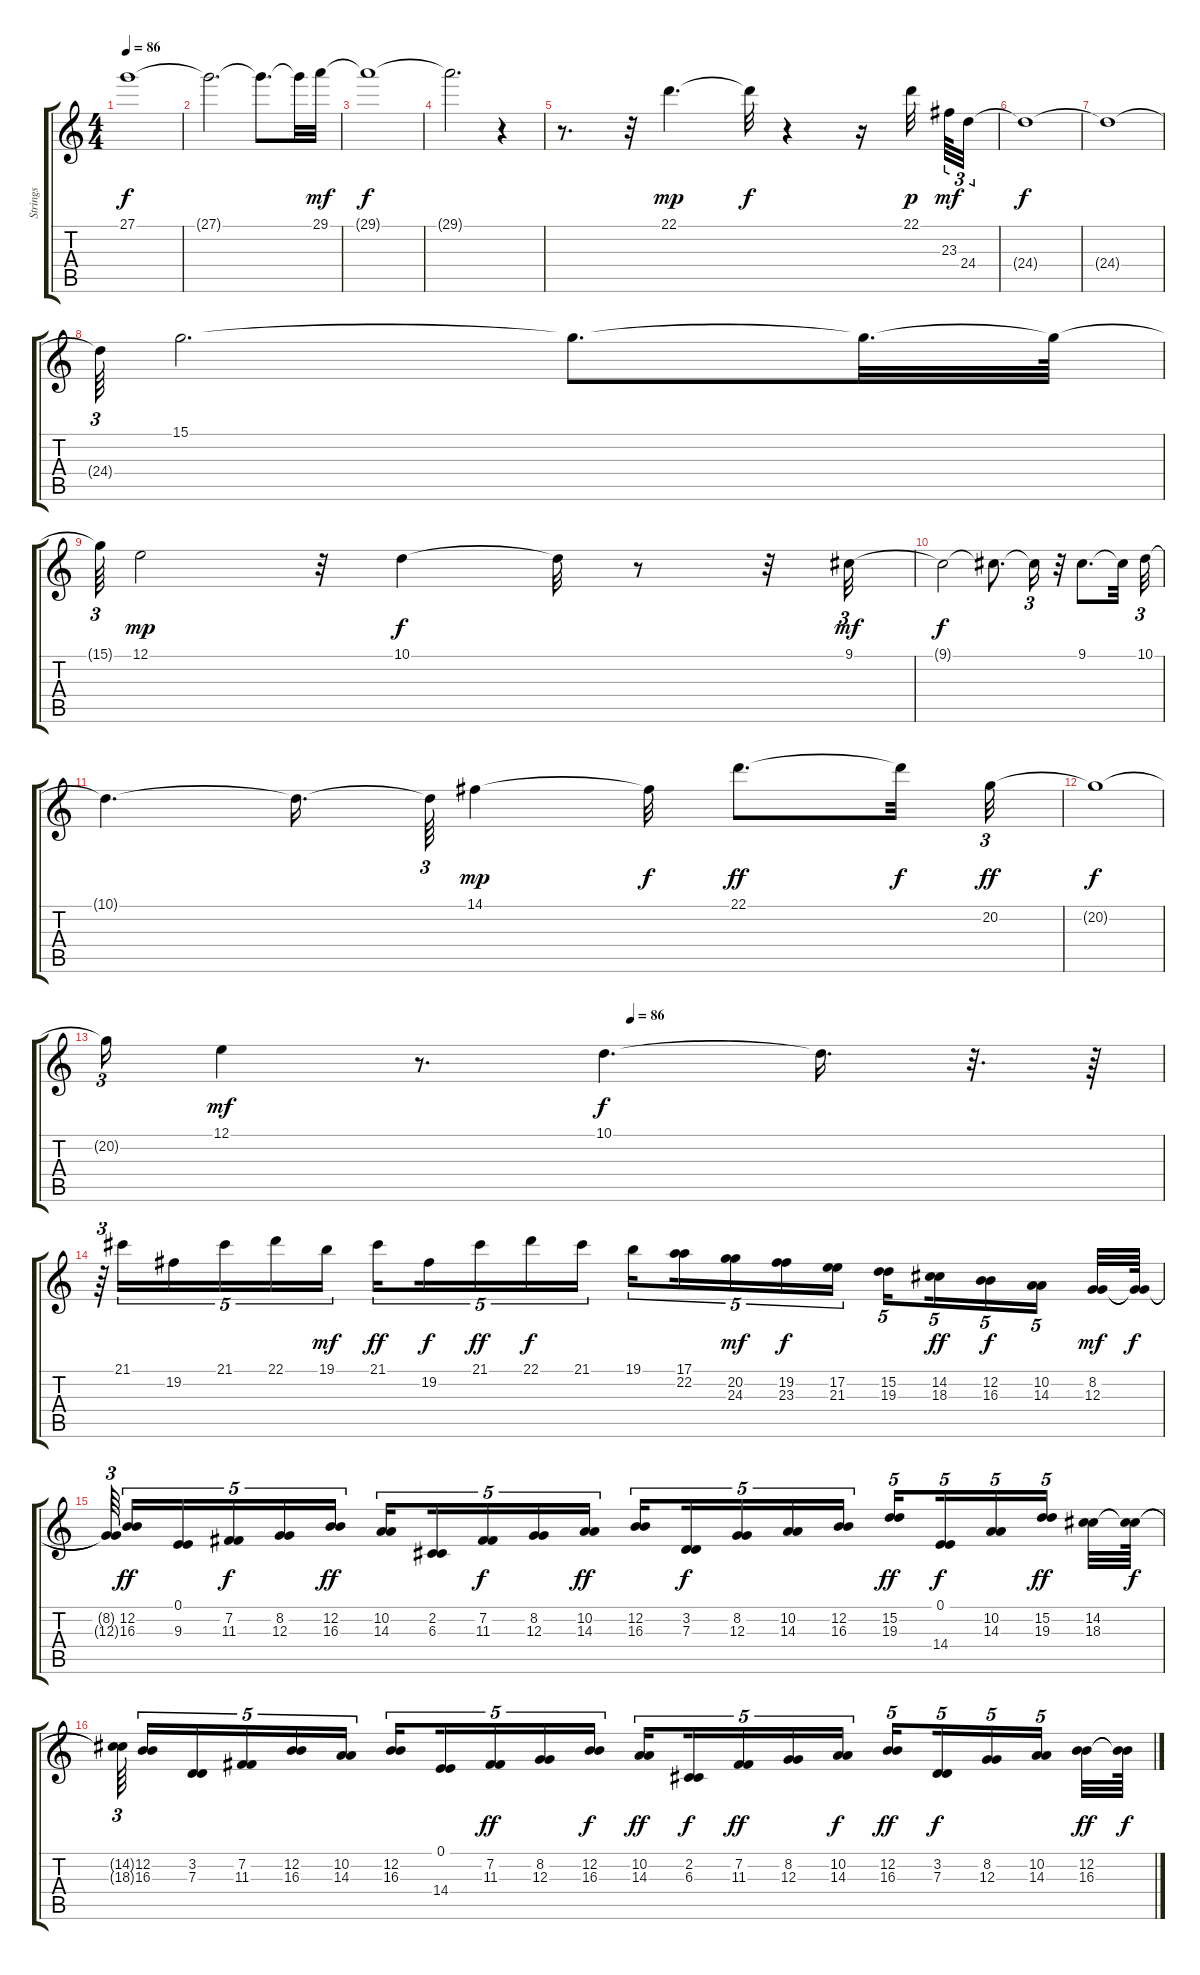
\track ("Strings" "Strings") {instrument stringensemble1}
\staff {score tabs}
\tuning (E4 B3 G3 D3 A2 E2) {hide}
\ts (4 4)
\tempo 86
\clef g2
\ks c
27.1{t}.1{dy f} |
27.1{t}.2{d} 27.1{t}.8{d} 27.1{t}.32 29.1.32{dy mf} |
29.1{t}.1{dy f} |
29.1{t}.2{d} r.4 |
r.8{d} r.32 22.1.4{d dy mp} 22.1{t}.32{dy f} r.4 r.16 22.1.32{dy p beam splitsecondary} 23.3.64{tu (3 2) dy mf} 24.4.32{tu (3 2)} |
24.4{t}.1{dy f} |
24.4{t}.1 |
24.4{t}.64{tu (3 2)} 15.1.2{d} 15.1{t}.8{d} 15.1{t}.32{d} 15.1{t}.64 |
15.1{t}.64{tu (3 2)} 12.1.2{dy mp} r.32 10.1.4{dy f} 10.1{t}.32 r.8 r.32 9.1.32{tu (3 2) dy mf} |
9.1{t}.2{dy f} 9.1{t}.8{d} 9.1{t}.16{tu (3 2)} r.32 9.1.8{d} 9.1{t}.32 10.1.32{tu (3 2) volume 11} |
10.1{t}.4{d} 10.1{t}.16{d} 10.1{t}.64{tu (3 2)} 14.1.4{dy mp} 14.1{t}.32{dy f} 22.1.8{d dy ff} 22.1{t}.32{dy f} 20.2.32{tu (3 2) dy ff} |
20.2{t}.1{dy f} |
\tempo (86 0.496875)
20.2{t}.16{tu (3 2)} 12.1.4{dy mf} r.8{d} 10.1.4{d dy f} 10.1{t}.16{d} r.32{d} r.64 |
r.64{tu (3 2)} 21.1.16{tu (5 4)} 19.2.16{tu (5 4)} 21.1.16{tu (5 4)} 22.1.16{tu (5 4)} 19.1.16{tu (5 4) dy mf volume 11} 21.1.16{tu (5 4) dy ff beam splitsecondary} 19.2.16{tu (5 4) dy f} 21.1.16{tu (5 4) dy ff volume 12} 22.1.16{tu (5 4) dy f volume 14} 21.1.16{tu (5 4) volume 15} 19.1.16{tu (5 4) volume 16 beam splitsecondary} (17.1 22.2).16{tu (5 4)} (20.2 24.3).16{tu (5 4) dy mf} (19.2 23.3).16{tu (5 4) dy f} (17.2 21.3).16{tu (5 4)} (15.2 19.3).16{tu (5 4) beam splitsecondary} (14.2 18.3).16{tu (5 4) dy ff} (12.2 16.3).16{tu (5 4) dy f} (10.2 14.3).16{tu (5 4) beam splitsecondary} (8.2 12.3).32{dy mf} (8.2{t} 12.3{t}).64{dy f} |
(8.2{t} 12.3{t}).64{tu (3 2)} (12.2 16.3).16{tu (5 4) dy ff} (0.1 9.3).16{tu (5 4)} (7.2 11.3).16{tu (5 4) dy f} (8.2 12.3).16{tu (5 4)} (12.2 16.3).16{tu (5 4) dy ff} (10.2 14.3).16{tu (5 4) beam splitsecondary} (2.2 6.3).16{tu (5 4)} (7.2 11.3).16{tu (5 4) dy f} (8.2 12.3).16{tu (5 4)} (10.2 14.3).16{tu (5 4) dy ff} (12.2 16.3).16{tu (5 4) beam splitsecondary} (3.2 7.3).16{tu (5 4) dy f} (8.2 12.3).16{tu (5 4)} (10.2 14.3).16{tu (5 4)} (12.2 16.3).16{tu (5 4)} (15.2 19.3).16{tu (5 4) dy ff beam splitsecondary} (0.1 14.4).16{tu (5 4) dy f} (10.2 14.3).16{tu (5 4)} (15.2 19.3).16{tu (5 4) dy ff beam splitsecondary} (14.2 18.3).32 (14.2{t} 18.3{t}).64{dy f} |
(14.2{t} 18.3{t}).64{tu (3 2)} (12.2 16.3).16{tu (5 4)} (3.2 7.3).16{tu (5 4)} (7.2 11.3).16{tu (5 4)} (12.2 16.3).16{tu (5 4)} (10.2 14.3).16{tu (5 4)} (12.2 16.3).16{tu (5 4) beam splitsecondary} (0.1 14.4).16{tu (5 4)} (7.2 11.3).16{tu (5 4) dy ff} (8.2 12.3).16{tu (5 4)} (12.2 16.3).16{tu (5 4) dy f} (10.2 14.3).16{tu (5 4) dy ff beam splitsecondary} (2.2 6.3).16{tu (5 4) dy f} (7.2 11.3).16{tu (5 4) dy ff} (8.2 12.3).16{tu (5 4)} (10.2 14.3).16{tu (5 4) dy f} (12.2 16.3).16{tu (5 4) dy ff beam splitsecondary} (3.2 7.3).16{tu (5 4) dy f} (8.2 12.3).16{tu (5 4)} (10.2 14.3).16{tu (5 4) beam splitsecondary} (12.2 16.3).32{dy ff} (12.2{t} 16.3{t}).64{dy f}
